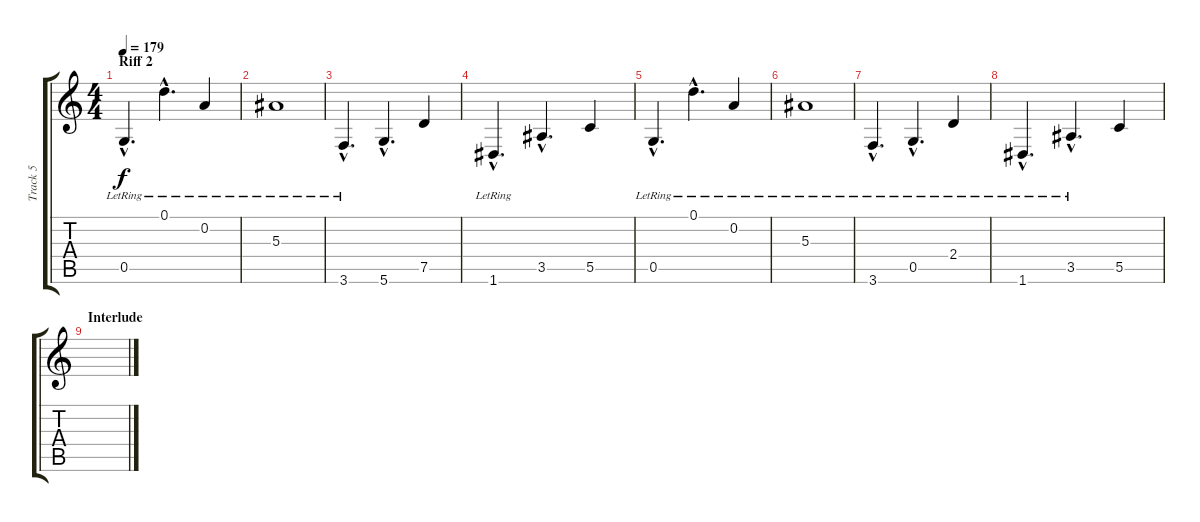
\track ("Track 5" "Track 5") {instrument acousticguitarsteel}
\staff {score tabs}
\tuning (D4 A3 F3 C3 G2 D2) {hide}
\ts (4 4)
\section ("" "Riff 2")
\tempo 179
\clef g2
\ks c
0.5{hac lr}.4{d dy f} 0.1{hac lr}.4{d} 0.2{lr}.4 |
5.3{lr}.1 |
3.6{hac lr}.4{d} 5.6{hac}.4{d} 7.5.4 |
1.6{hac lr}.4{d} 3.5{hac}.4{d} 5.5.4 |
0.5{hac lr}.4{d} 0.1{hac lr}.4{d} 0.2{lr}.4 |
5.3{lr}.1 |
3.6{hac lr}.4{d} 0.5{hac lr}.4{d} 2.4{lr}.4 |
1.6{hac lr}.4{d} 3.5{hac lr}.4{d} 5.5.4 |
\section ("" "Interlude")
